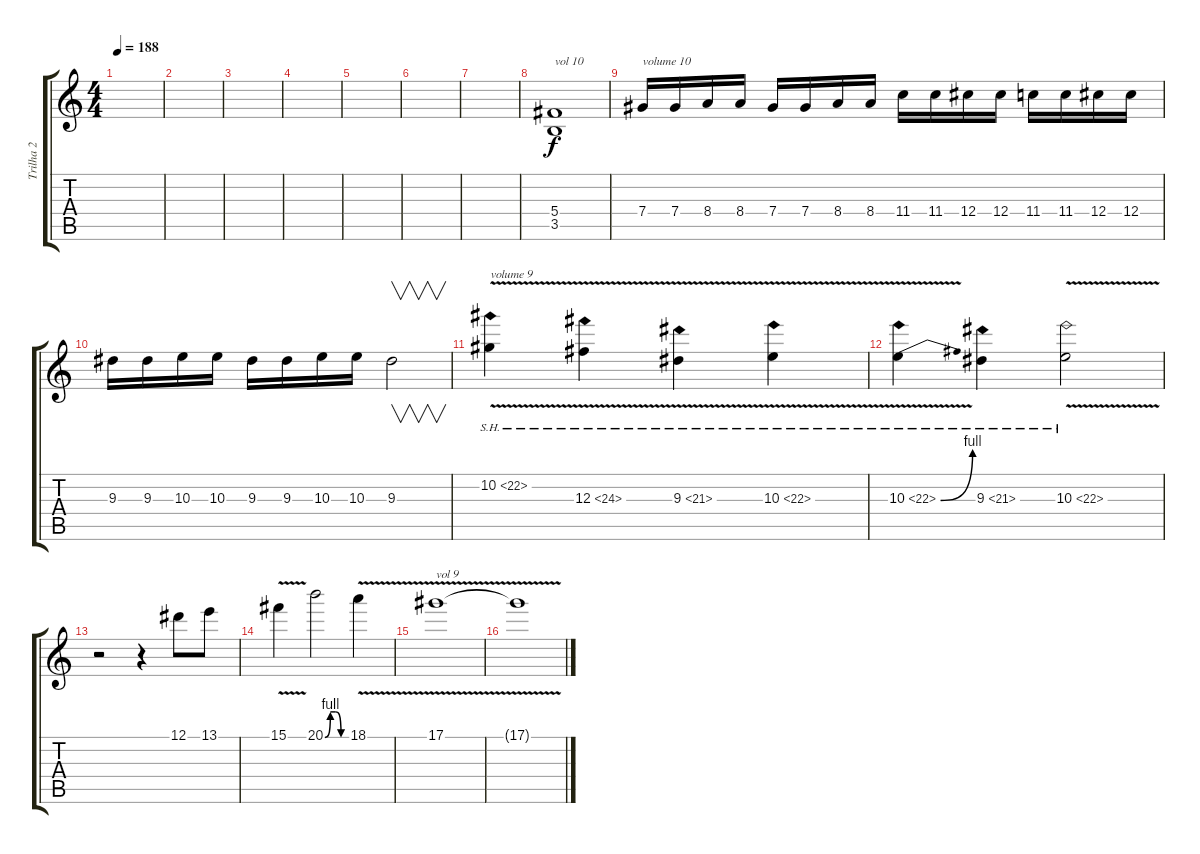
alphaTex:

\track ("Trilha 2" "Trilha 2") {instrument overdrivenguitar}
\staff {score tabs}
\tuning (Eb4 Bb3 Gb3 Db3 Ab2 Eb2) {hide}
\ts (4 4)
\tempo 188
\clef g2
\ks c
|
|
|
|
|
|
|
(5.4 3.5).1{txt "vol 10" volume 10} |
7.4.16{txt "volume 10" volume 10} 7.4.16 8.4.16 8.4.16 7.4.16 7.4.16 8.4.16 8.4.16 11.4.16 11.4.16 12.4.16 12.4.16 11.4.16 11.4.16 12.4.16 12.4.16 |
9.3.16 9.3.16 10.3.16 10.3.16 9.3.16 9.3.16 10.3.16 10.3.16 9.3.2{v} |
10.2{sh 12 v}.4{txt "volume 9" volume 9} 12.3{sh 12 v}.4 9.3{sh 12 v}.4 10.3{sh 12 v}.4 |
10.3{be (bend 0 0 60 4) sh 12 v}.4 9.3{sh 12}.4 10.3{sh 12 v}.2 |
r.2 r.4 12.1.8 13.1.8 |
15.1{v}.4 20.1{be (custom 0 0 15 4 30 4 45 0 60 0)}.2 18.1{v}.4 |
17.1{v}.1{txt "vol 9" volume 9} |
17.1{t}.1
